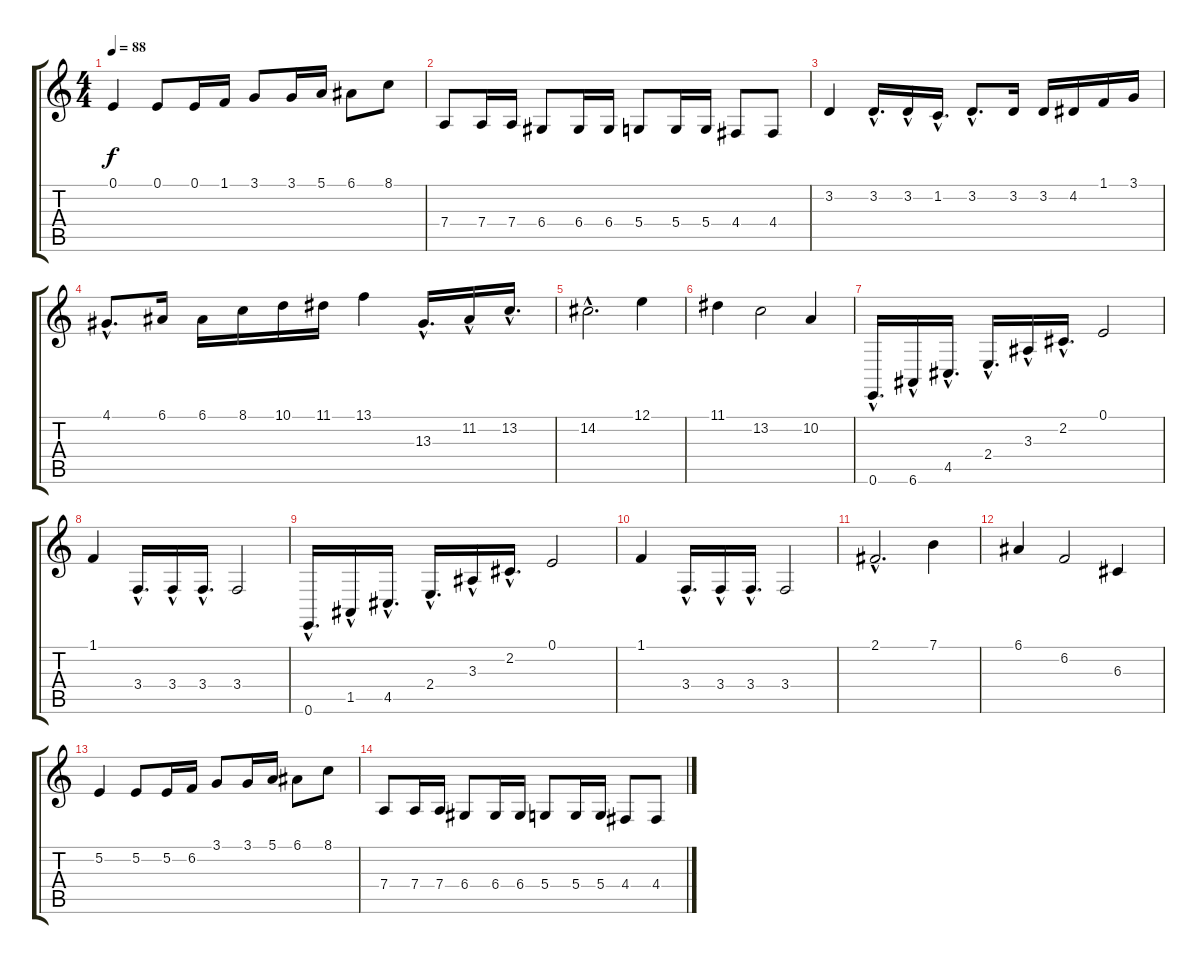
\track "" {instrument clarinet}
\staff {score tabs}
\tuning (E4 B3 G3 D3 A2 E2) {hide}
\ts (4 4)
\tempo 88
\clef g2
\ks c
0.1.4{dy f} 0.1.8 0.1.16 1.1.16 3.1.8 3.1.16 5.1.16 6.1.8 8.1.8 |
7.4.8 7.4.16 7.4.16 6.4.8 6.4.16 6.4.16 5.4.8 5.4.16 5.4.16 4.4.8 4.4.8 |
3.2.4 3.2{hac}.16{d} 3.2{hac}.16 1.2{hac}.16{d} 3.2{hac}.8{d} 3.2.16 3.2.16 4.2.16 1.1.16 3.1.16 |
4.1{hac}.8{d} 6.1.16 6.1.16 8.1.16 10.1.16 11.1.16 13.1.4 13.3{hac}.16{d} 11.2{hac}.16 13.2{hac}.16{d} |
14.2{hac}.2{d} 12.1.4 |
11.1.4 13.2.2 10.2.4 |
0.6{hac}.16{d} 6.6{hac}.16 4.5{hac}.16{d} 2.4{hac}.16{d} 3.3{hac}.16 2.2{hac}.16{d} 0.1.2 |
1.1.4 3.4{hac}.16{d} 3.4{hac}.16 3.4{hac}.16{d} 3.4.2 |
0.6{hac}.16{d} 1.5{hac}.16 4.5{hac}.16{d} 2.4{hac}.16{d} 3.3{hac}.16 2.2{hac}.16{d} 0.1.2 |
1.1.4 3.4{hac}.16{d} 3.4{hac}.16 3.4{hac}.16{d} 3.4.2 |
2.1{hac}.2{d} 7.1.4 |
6.1.4 6.2.2 6.3.4 |
5.2.4 5.2.8 5.2.16 6.2.16 3.1.8 3.1.16 5.1.16 6.1.8 8.1.8 |
7.4.8 7.4.16 7.4.16 6.4.8 6.4.16 6.4.16 5.4.8 5.4.16 5.4.16 4.4.8 4.4.8
